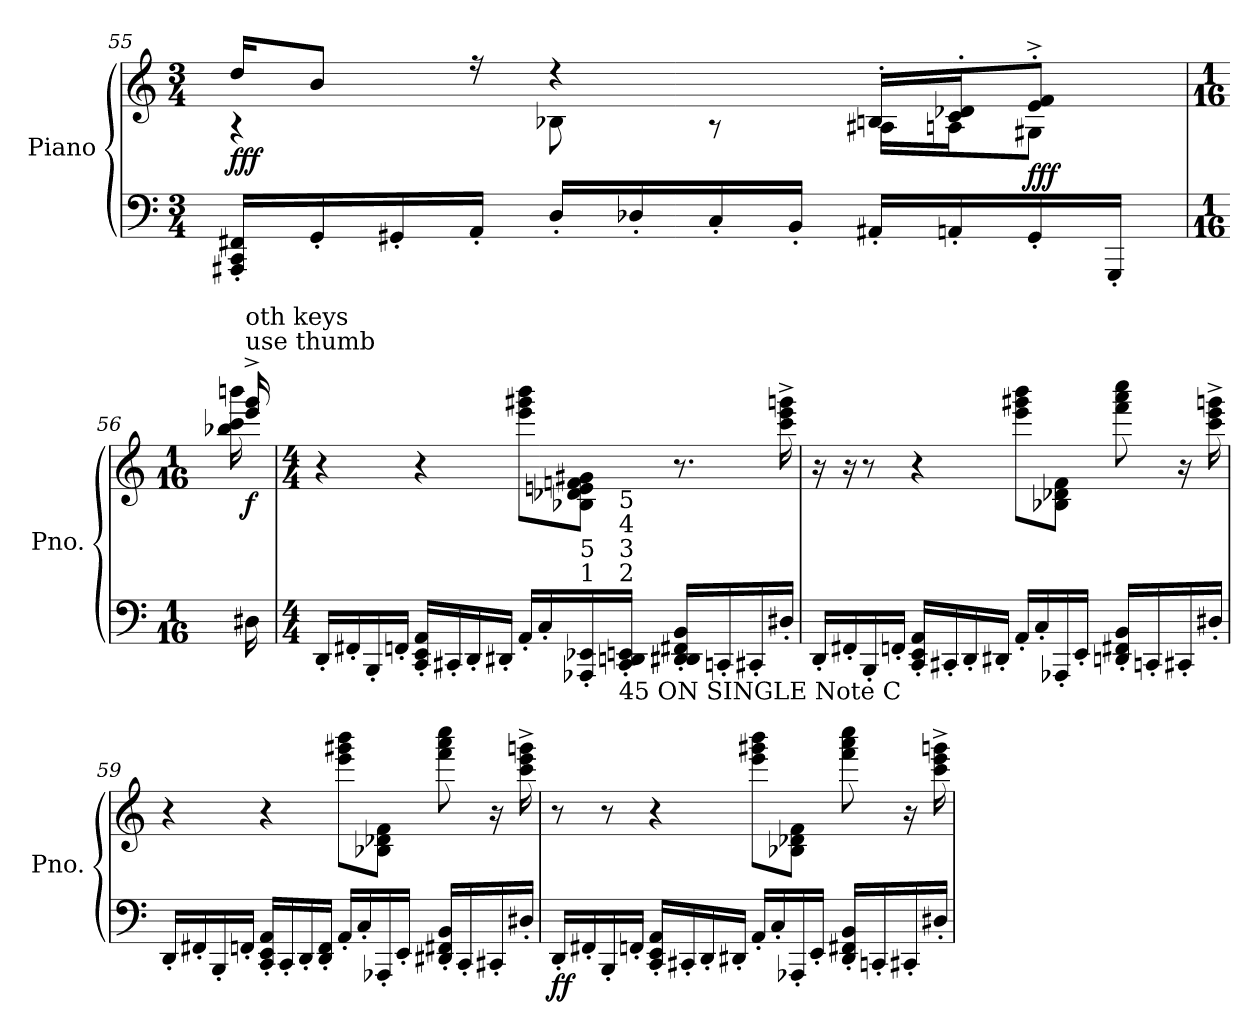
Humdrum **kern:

**kern	**kern	**dynam
*part1	*part1	*part1
*staff2	*staff1	*staff1/2
*I"Piano	*	*
*I'Pno.	*	*
!!LO:LB:g=z
*clefF4	*clefG2	*
*k[]	*k[]	*
*M3/4	*M3/4	*
=55	=55	=55
*	*^	*
!	!	!	!LO:DY:b
16AAA#X/' 16CC/' 16FF#X/'LL	16dd/KL	4r	fff
16GG'/	8b/J	.	.
16GG#X'/	.	.	.
16AA'/JJ	16r	.	.
16D'/LL	4r	8B-X\	.
16D-X'/	.	.	.
16C'/	.	8r	.
16BB'/JJ	.	.	.
16AA#X'/LL	16Bn'/LL	16A#X\LL	.
16AAn'/	16c/' 16d-X/'J	16An\J	.
!	!	!	!LO:DY:b
16GG#'/	8e/'^ 8f/'^J	8G#X\J	fff
16GGG'/JJ	.	.	.
=56	=56	=56	=56
*M1/16	*M1/16	*	*
!	!LO:TX:a:t=use thumb	!	!
!	!LO:TX:a:t=oth keys	!	!
!	!	!	!LO:DY:b
16D#X\	16eee/^ 16ggg/^	16bb-X\ 16ccc\ 16bbbn\	f
*	*v	*v	*
=57	=57	=57
*M4/4	*M4/4	*
16DD'/LL	4r	.
16FF#X'/	.	.
16BBB'/	.	.
16FFn'/JJ	.	.
16CC/' 16EE/' 16AA/'LL	4r	.
16CC#X'/	.	.
16DD'/	.	.
16DD#X'/JJ	.	.
16AA'/LL	8eee\ 8ggg#X\ 8bbb\L	.
16C'/	.	.
!LO:TX:a:t=1	!	!
!LO:TX:a:t=5	!	!
16AAA-X/' 16EE-X/'	8B-X\ 8d-X\ 8en\ 8fn\ 8g#X\J	.
!LO:TX:a:t=2	!	!
!LO:TX:a:t=3	!	!
!LO:TX:a:t=4	!	!
!LO:TX:a:t=5	!	!
!LO:TX:b:t=45 ON SINGLE Note C	!	!
16CC#/' 16DDn/' 16EEn/'JJ	.	.
16DD#X/' 16DD#/' 16FF#X/' 16BB/'LL	8.r	.
16CCn'/	.	.
16CC#X'/	.	.
16D#X'/JJ	16ccc\^ 16eee\^ 16gggn\^	.
!!LO:LB:g=z
=58	=58	=58
16DD'/LL	16r	.
16FF#X'/	16r	.
16BBB'/	8r	.
16FFn'/JJ	.	.
16CC/' 16EE/' 16AA/'LL	4r	.
16CC#X'/	.	.
16DD'/	.	.
16DD#X'/JJ	.	.
16AA'/LL	8eee\ 8ggg#X\ 8bbb\L	.
16C'/	.	.
16AAA-X'/	8B-X\ 8d-X\ 8f\J	.
16EE'/JJ	.	.
16DDn/' 16FF#X/' 16BB/'LL	8fff\ 8aaa\ 8cccc\	.
16CCn'/	.	.
16CC#X'/	16r	.
16D#X'/JJ	16ccc\^ 16eee\^ 16gggn\^	.
=59	=59	=59
16DD'/LL	4r	.
16FF#X'/	.	.
16BBB'/	.	.
16FFn'/JJ	.	.
16CC/' 16EE/' 16AA/'LL	4r	.
16CC'/	.	.
16DD'/	.	.
16DD/' 16FF/'JJ	.	.
16AA'/LL	8eee\ 8ggg#X\ 8bbb\L	.
16C'/	.	.
16AAA-X'/	8B-X\ 8d-X\ 8f\J	.
16EE'/JJ	.	.
16DD#X/' 16FF#X/' 16BB/'LL	8fff\ 8aaa\ 8cccc\	.
16CC'/	.	.
16CC#X'/	16r	.
16D#X'/JJ	16ccc\^ 16eee\^ 16gggn\^	.
!!LO:LB:g=z
=60	=60	=60
!	!	!LO:DY:b=2
16DD'/LL	8r	ff
16FF#X'/	.	.
16BBB'/	8r	.
16FFn'/JJ	.	.
16CC/' 16EE/' 16AA/'LL	4r	.
16CC#X'/	.	.
16DD'/	.	.
16DD#X'/JJ	.	.
16AA'/LL	8eee\ 8ggg#X\ 8bbb\L	.
16C'/	.	.
16AAA-X'/	8B-X\ 8d-X\ 8f\J	.
16EE'/JJ	.	.
16DD#/' 16FF#X/' 16BB/'LL	8fff\ 8aaa\ 8cccc\	.
16CCn'/	.	.
16CC#X'/	16r	.
16D#X'/JJ	16ccc\^ 16eee\^ 16gggn\^	.
=	=	=
*-	*-	*-
